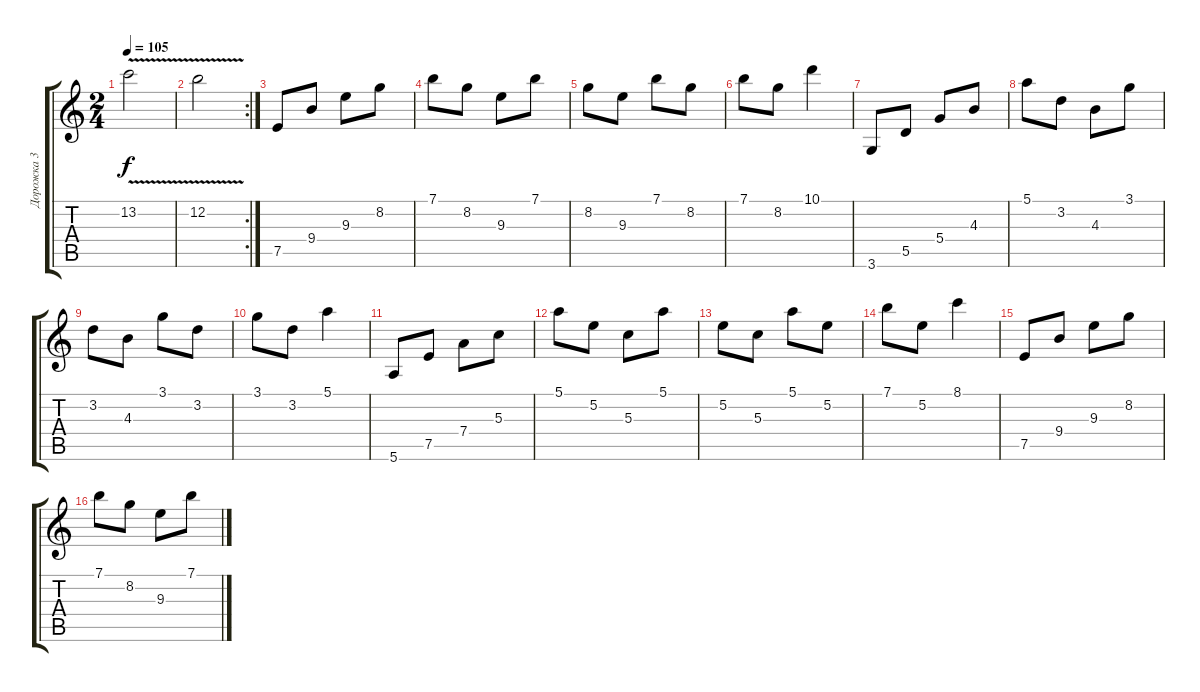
\track ("Дорожка 3" "Дорожка 3") {instrument overdrivenguitar}
\staff {score tabs}
\tuning (E4 B3 G3 D3 A2 E2) {hide}
\ts (2 4)
\tempo 105
\clef g2
\ks c
13.2{v}.2{dy f} |
\rc 2
12.2{v}.2 |
7.5.8{volume 11} 9.4.8 9.3.8 8.2.8 |
7.1.8 8.2.8 9.3.8 7.1.8 |
8.2.8 9.3.8 7.1.8 8.2.8 |
7.1.8 8.2.8 10.1.4 |
3.6.8 5.5.8 5.4.8 4.3.8 |
5.1.8 3.2.8 4.3.8 3.1.8 |
3.2.8 4.3.8 3.1.8 3.2.8 |
3.1.8 3.2.8 5.1.4 |
5.6.8 7.5.8 7.4.8 5.3.8 |
5.1.8 5.2.8 5.3.8 5.1.8 |
5.2.8 5.3.8 5.1.8 5.2.8 |
7.1.8 5.2.8 8.1.4 |
7.5.8 9.4.8 9.3.8 8.2.8 |
7.1.8 8.2.8 9.3.8 7.1.8
